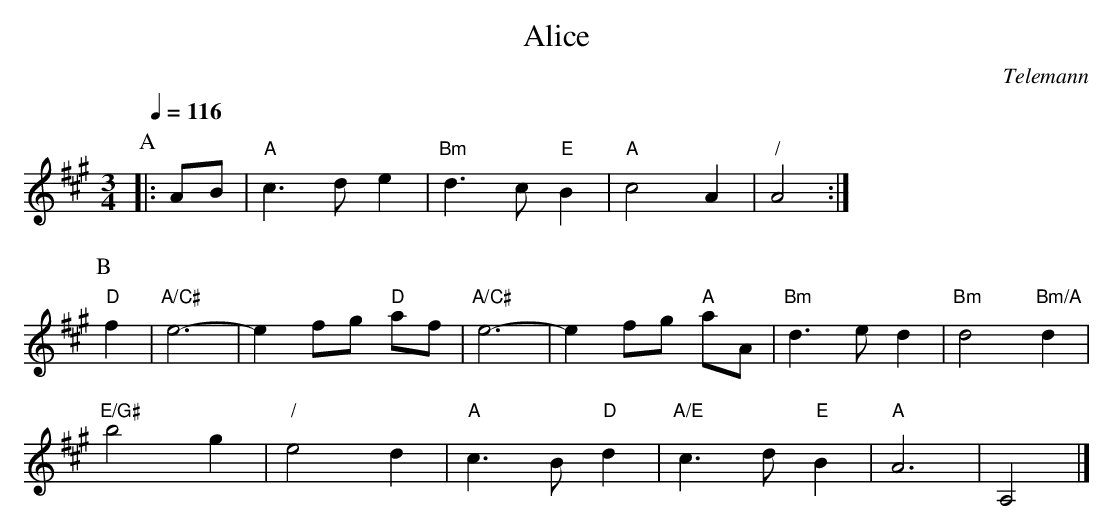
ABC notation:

X:1
T:Alice
C:Telemann
Q:1/4=116
M:3/4
L:1/8
K:A
P:A
|: AB | "A"c3 d e2 | "Bm"d3 c "E"B2 | "A"c4 A2 | "/"A4 :|
P:B
"D"f2 | "A/C#"e6- | e2 fg "D"af | "A/C#"e6- | e2 fg "A"aA | "Bm"d3 e d2 | "Bm"d4 "Bm/A"d2 |
"E/G#"b4 g2 | "/"e4 d2 | "A"c3 B "D"d2 | "A/E"c3 d "E"B2 | "A"A6 | A,4 |]
